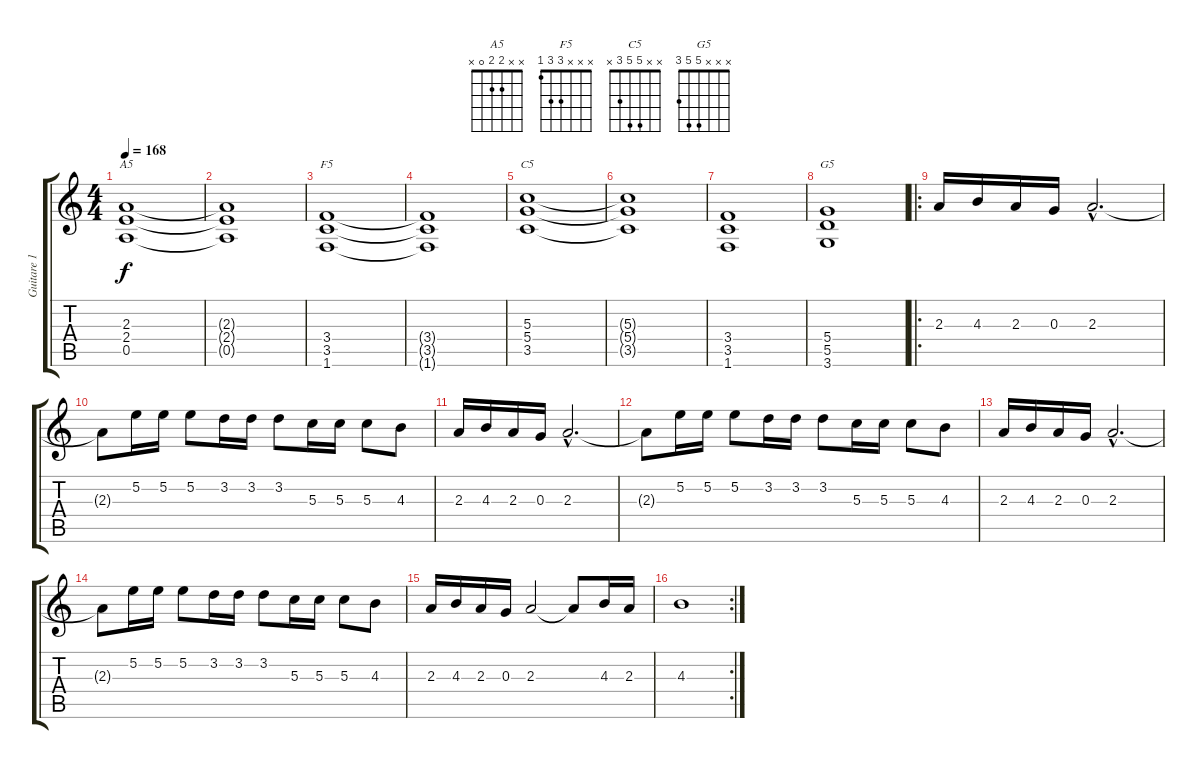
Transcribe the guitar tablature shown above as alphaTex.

\track ("Guitare 1" "Guitare 1") {instrument distortionguitar}
\staff {score tabs}
\tuning (E4 B3 G3 D3 A2 E2) {hide}
\chord ("A5" x x 2 2 0 x)
\chord ("F5" x x x 3 3 1)
\chord ("C5" x x 5 5 3 x)
\chord ("G5" x x x 5 5 3)
\ts (4 4)
\tempo 168
\clef g2
\ks c
(2.3 2.4 0.5).1{ch "A5" dy f} |
(2.3{t} 2.4{t} 0.5{t}).1 |
(3.4 3.5 1.6).1{ch "F5"} |
(3.4{t} 3.5{t} 1.6{t}).1 |
(5.3 5.4 3.5).1{ch "C5"} |
(5.3{t} 5.4{t} 3.5{t}).1 |
(3.4 3.5 1.6).1 |
(5.4 5.5 3.6).1{ch "G5"} |
\ro
2.3.16 4.3.16 2.3.16 0.3.16 2.3{hac}.2{d} |
2.3{t}.8 5.2.16 5.2.16 5.2.8 3.2.16 3.2.16 3.2.8 5.3.16 5.3.16 5.3.8 4.3.8 |
2.3.16 4.3.16 2.3.16 0.3.16 2.3{hac}.2{d} |
2.3{t}.8 5.2.16 5.2.16 5.2.8 3.2.16 3.2.16 3.2.8 5.3.16 5.3.16 5.3.8 4.3.8 |
2.3.16 4.3.16 2.3.16 0.3.16 2.3{hac}.2{d} |
2.3{t}.8 5.2.16 5.2.16 5.2.8 3.2.16 3.2.16 3.2.8 5.3.16 5.3.16 5.3.8 4.3.8 |
2.3.16 4.3.16 2.3.16 0.3.16 2.3.2 2.3{t}.8 4.3.16 2.3.16 |
\rc 2
4.3.1
